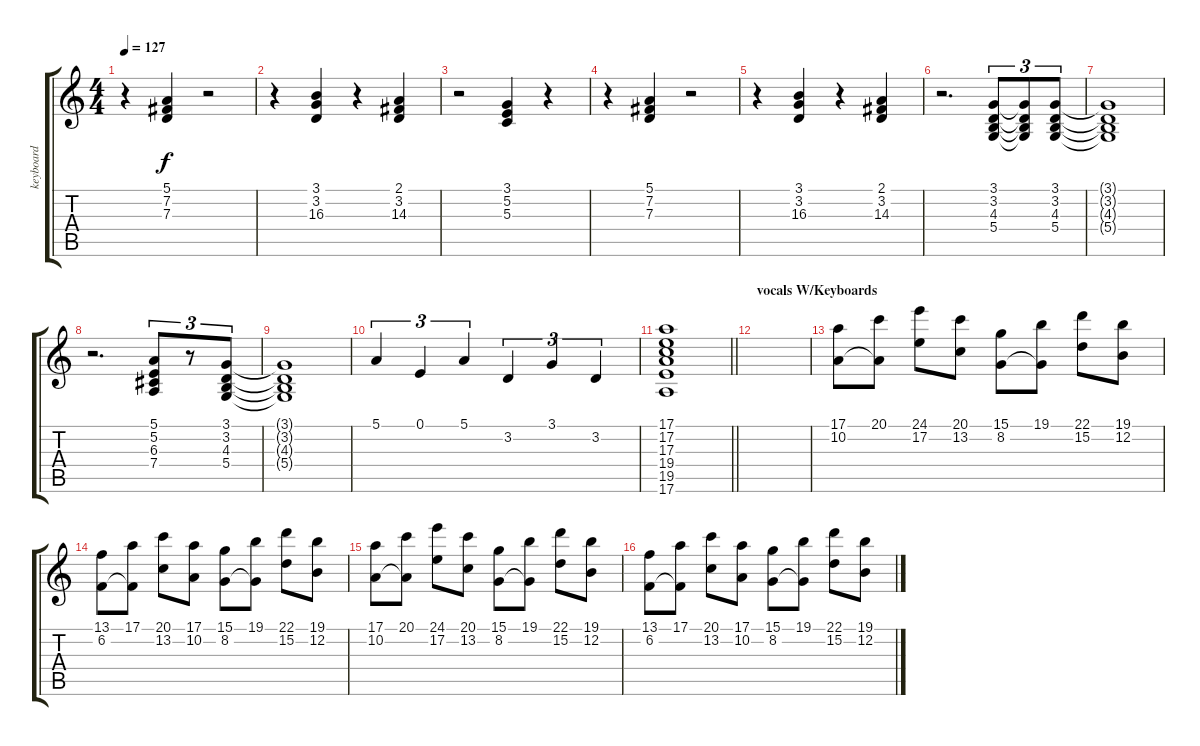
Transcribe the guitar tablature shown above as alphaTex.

\track ("keyboard" "keyboard") {instrument acousticgrandpiano}
\staff {score tabs}
\tuning (E4 B3 G3 D3 A2 E2) {hide}
\ts (4 4)
\tempo 127
\clef g2
\ks c
r.4{dy f} (5.1 7.2 7.3).4 r.2 |
r.4 (3.1 3.2 16.3).4 r.4 (2.1 3.2 14.3).4 |
r.2 (3.1 5.2 5.3).4 r.4 |
r.4 (5.1 7.2 7.3).4 r.2 |
r.4 (3.1 3.2 16.3).4 r.4 (2.1 3.2 14.3).4 |
r.2{d instrument honkytonkpiano} (3.1 3.2 4.3 5.4).8{tu (3 2)} (3.1{t} 3.2{t} 4.3{t} 5.4{t}).8{tu (3 2)} (3.1 3.2 4.3 5.4).8{tu (3 2)} |
(3.1{t} 3.2{t} 4.3{t} 5.4{t}).1 |
r.2{d} (5.1 5.2 6.3 7.4).8{tu (3 2)} r.8{tu (3 2)} (3.1 3.2 4.3 5.4).8{tu (3 2)} |
(3.1{t} 3.2{t} 4.3{t} 5.4{t}).1 |
5.1.4{tu (3 2)} 0.1.4{tu (3 2)} 5.1.4{tu (3 2)} 3.2.4{tu (3 2)} 3.1.4{tu (3 2)} 3.2.4{tu (3 2)} |
\barLineRight lightlight
(17.1 17.2 17.3 19.4 19.5 17.6).1 |
\section ("" "vocals W/Keyboards")
|
(17.1 10.2).8 (20.1 10.2{t}).8 (24.1 17.2).8 (20.1 13.2).8 (15.1 8.2).8 (19.1 8.2{t}).8 (22.1 15.2).8 (19.1 12.2).8 |
(13.1 6.2).8 (17.1 6.2{t}).8 (20.1 13.2).8 (17.1 10.2).8 (15.1 8.2).8 (19.1 8.2{t}).8 (22.1 15.2).8 (19.1 12.2).8 |
(17.1 10.2).8 (20.1 10.2{t}).8 (24.1 17.2).8 (20.1 13.2).8 (15.1 8.2).8 (19.1 8.2{t}).8 (22.1 15.2).8 (19.1 12.2).8 |
(13.1 6.2).8 (17.1 6.2{t}).8 (20.1 13.2).8 (17.1 10.2).8 (15.1 8.2).8 (19.1 8.2{t}).8 (22.1 15.2).8 (19.1 12.2).8
